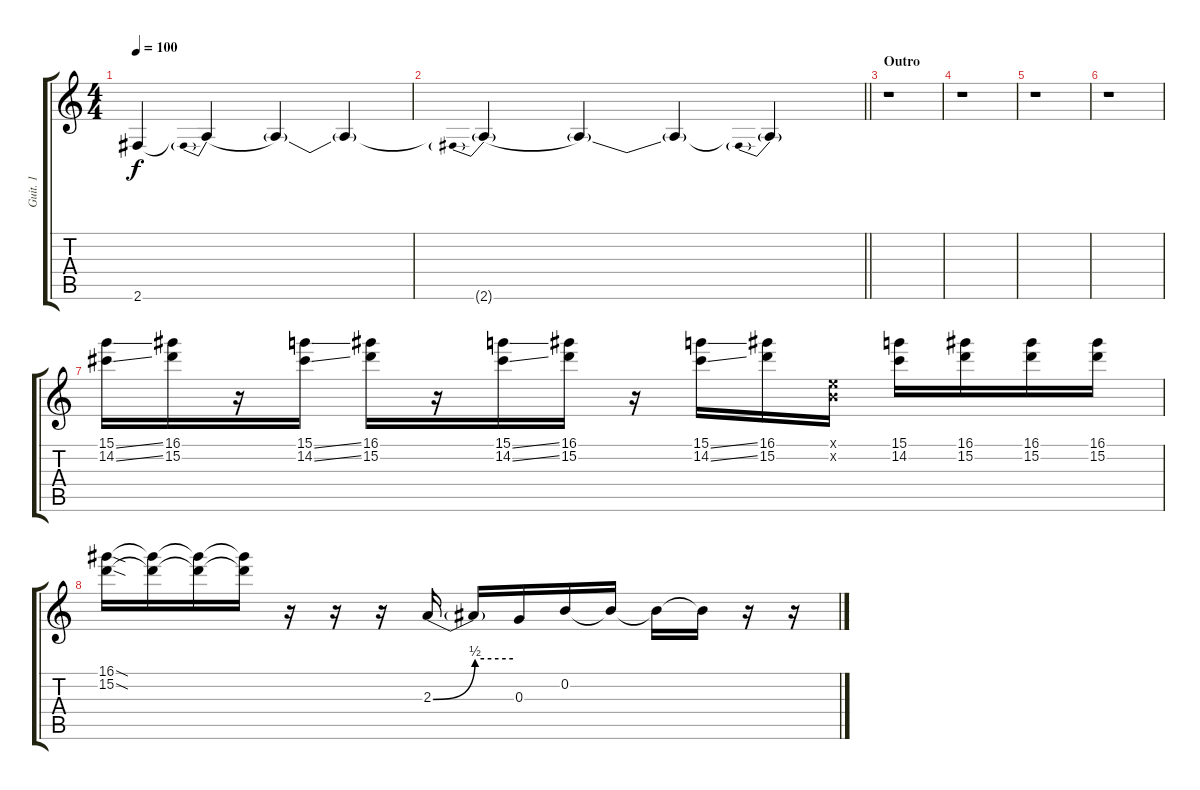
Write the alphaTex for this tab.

\track ("Guit. 1" "Guit. 1") {instrument overdrivenguitar}
\staff {score tabs}
\tuning (E4 B3 G3 D3 A2 E2) {hide}
\ts (4 4)
\tempo 100
\clef g2
\ks c
2.6{t}.4{dy f} 2.6{be (prebend 0 6 60 6) t}.4 2.6{t}.4 2.6{t}.4 |
\barLineRight lightlight
2.6{be (prebend 0 6 60 6) t}.4 2.6{t}.4 2.6{t}.4 2.6{be (prebend 0 6 60 6) t}.4 |
\section ("" "Outro")
r.1 |
r.1 |
r.1 |
r.1 |
(15.1{ss} 14.2{ss}).16 (16.1 15.2).16 r.16 (15.1{ss} 14.2{ss}).16 (16.1 15.2).16 r.16 (15.1{ss} 14.2{ss}).16 (16.1 15.2).16 r.16 (15.1{ss} 14.2{ss}).16 (16.1 15.2).16 (0.1{x} 0.2{x}).16 (15.1 14.2).16 (16.1 15.2).16 (16.1 15.2).16 (16.1 15.2).16 |
(16.1{sod} 15.2{sod}).16 (16.1{t} 15.2{t}).16 (16.1{t} 15.2{t}).16 (16.1{t} 15.2{t}).16 r.16 r.16 r.16 2.3{be (bend 0 0 60 2)}.16 2.3{be (hold 0 2 60 2) t}.16 0.3.16 0.2.16 0.2{t}.16 0.2{t}.16 0.2{t}.16 r.16 r.16
